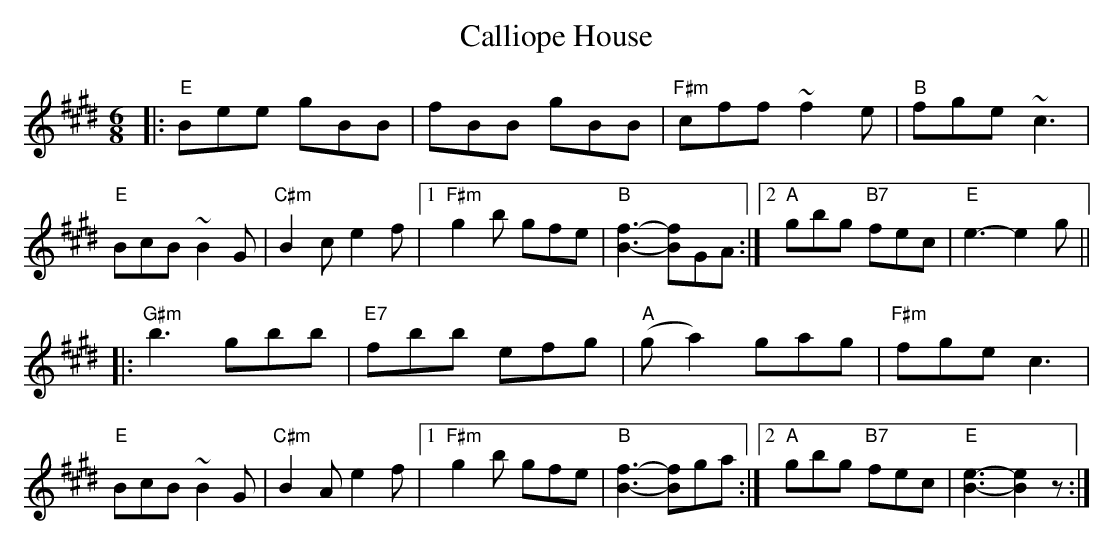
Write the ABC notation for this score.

X:1
T: Calliope House
M: 6/8
L: 1/8
K: E
|:\
"E"Bee gBB|fBB gBB|"F#m"cff ~f2e|"B"fge ~c3|
"E"BcB ~B2G|"C#m"B2c e2f|1"F#m"g2b gfe|"B"[B3f3]- [Bf]GA:|2\
"A"gbg "B7"fec|"E"e3-e2g||
|:\
"G#m"b3 gbb|"E7"fbb efg|"A"(ga2) gag|"F#m"fge c3|
"E"BcB ~B2G|"C#m"B2A e2f|1"F#m"g2b gfe|"B"[B3f3]- [Bf]ga:|2\
"A"gbg "B7"fec|"E"[B3e3]- [B2e2]z:|
